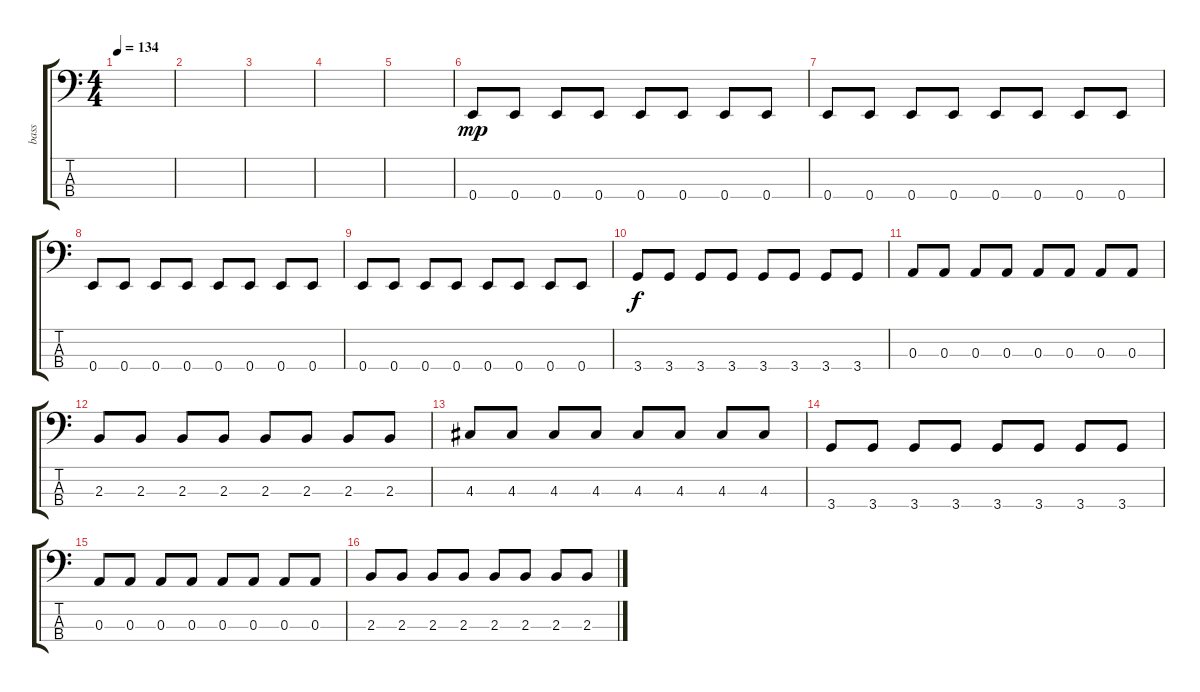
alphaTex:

\track ("bass" "bass") {instrument electricbassfinger}
\staff {score tabs}
\tuning (G2 D2 A1 E1) {hide}
\ts (4 4)
\tempo 134
\clef f4
\ks c
|
|
|
|
|
0.4.8{dy mp} 0.4.8 0.4.8 0.4.8 0.4.8 0.4.8 0.4.8 0.4.8 |
0.4.8 0.4.8 0.4.8 0.4.8 0.4.8 0.4.8 0.4.8 0.4.8 |
0.4.8 0.4.8 0.4.8 0.4.8 0.4.8 0.4.8 0.4.8 0.4.8 |
0.4.8 0.4.8 0.4.8 0.4.8 0.4.8 0.4.8 0.4.8 0.4.8 |
3.4.8{dy f} 3.4.8 3.4.8 3.4.8 3.4.8 3.4.8 3.4.8 3.4.8 |
0.3.8 0.3.8 0.3.8 0.3.8 0.3.8 0.3.8 0.3.8 0.3.8 |
2.3.8 2.3.8 2.3.8 2.3.8 2.3.8 2.3.8 2.3.8 2.3.8 |
4.3.8 4.3.8 4.3.8 4.3.8 4.3.8 4.3.8 4.3.8 4.3.8 |
3.4.8 3.4.8 3.4.8 3.4.8 3.4.8 3.4.8 3.4.8 3.4.8 |
0.3.8 0.3.8 0.3.8 0.3.8 0.3.8 0.3.8 0.3.8 0.3.8 |
2.3.8 2.3.8 2.3.8 2.3.8 2.3.8 2.3.8 2.3.8 2.3.8
